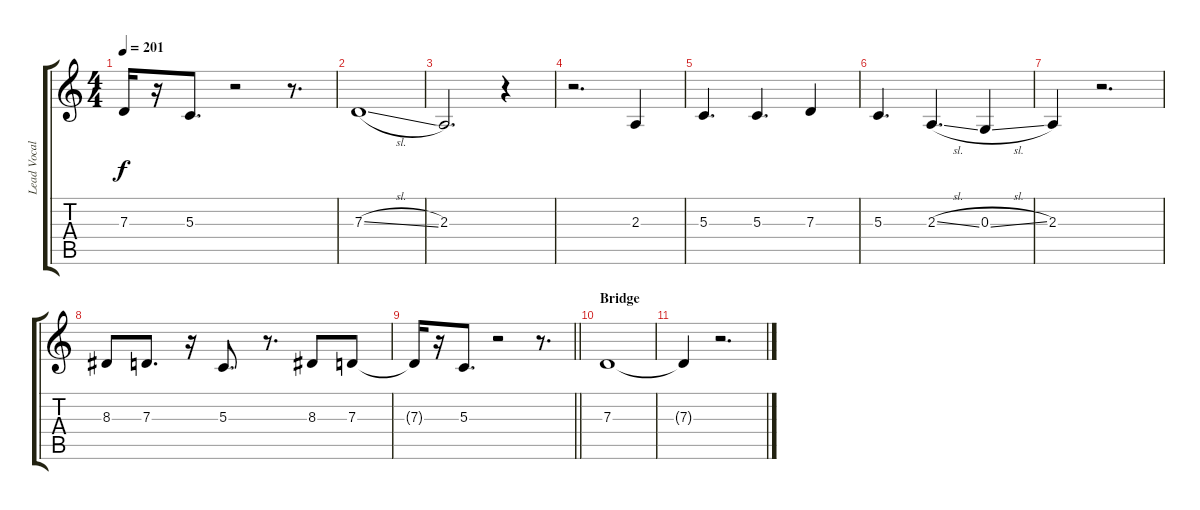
\track ("Lead Vocals" "Lead Vocal") {instrument harmonica}
\staff {score tabs}
\tuning (E4 B3 G3 D3 A2 E2) {hide}
\ts (4 4)
\tempo 201
\clef g2
\ks c
7.3{t}.16{dy f} r.16 5.3.8{d} r.2 r.8{d} |
7.3{sl}.1 |
2.3.2{d} r.4 |
r.2{d} 2.3.4 |
5.3.4{d} 5.3.4{d} 7.3.4 |
5.3.4{d} 2.3{sl}.4{d} 0.3{sl}.4 |
2.3.4 r.2{d} |
8.3.8 7.3.8{d} r.16 5.3.8{d} r.8{d} 8.3.8 7.3.8 |
\barLineRight lightlight
7.3{t}.16 r.16 5.3.8{d} r.2 r.8{d} |
\section ("" "Bridge")
7.3.1 |
7.3{t}.4 r.2{d}
